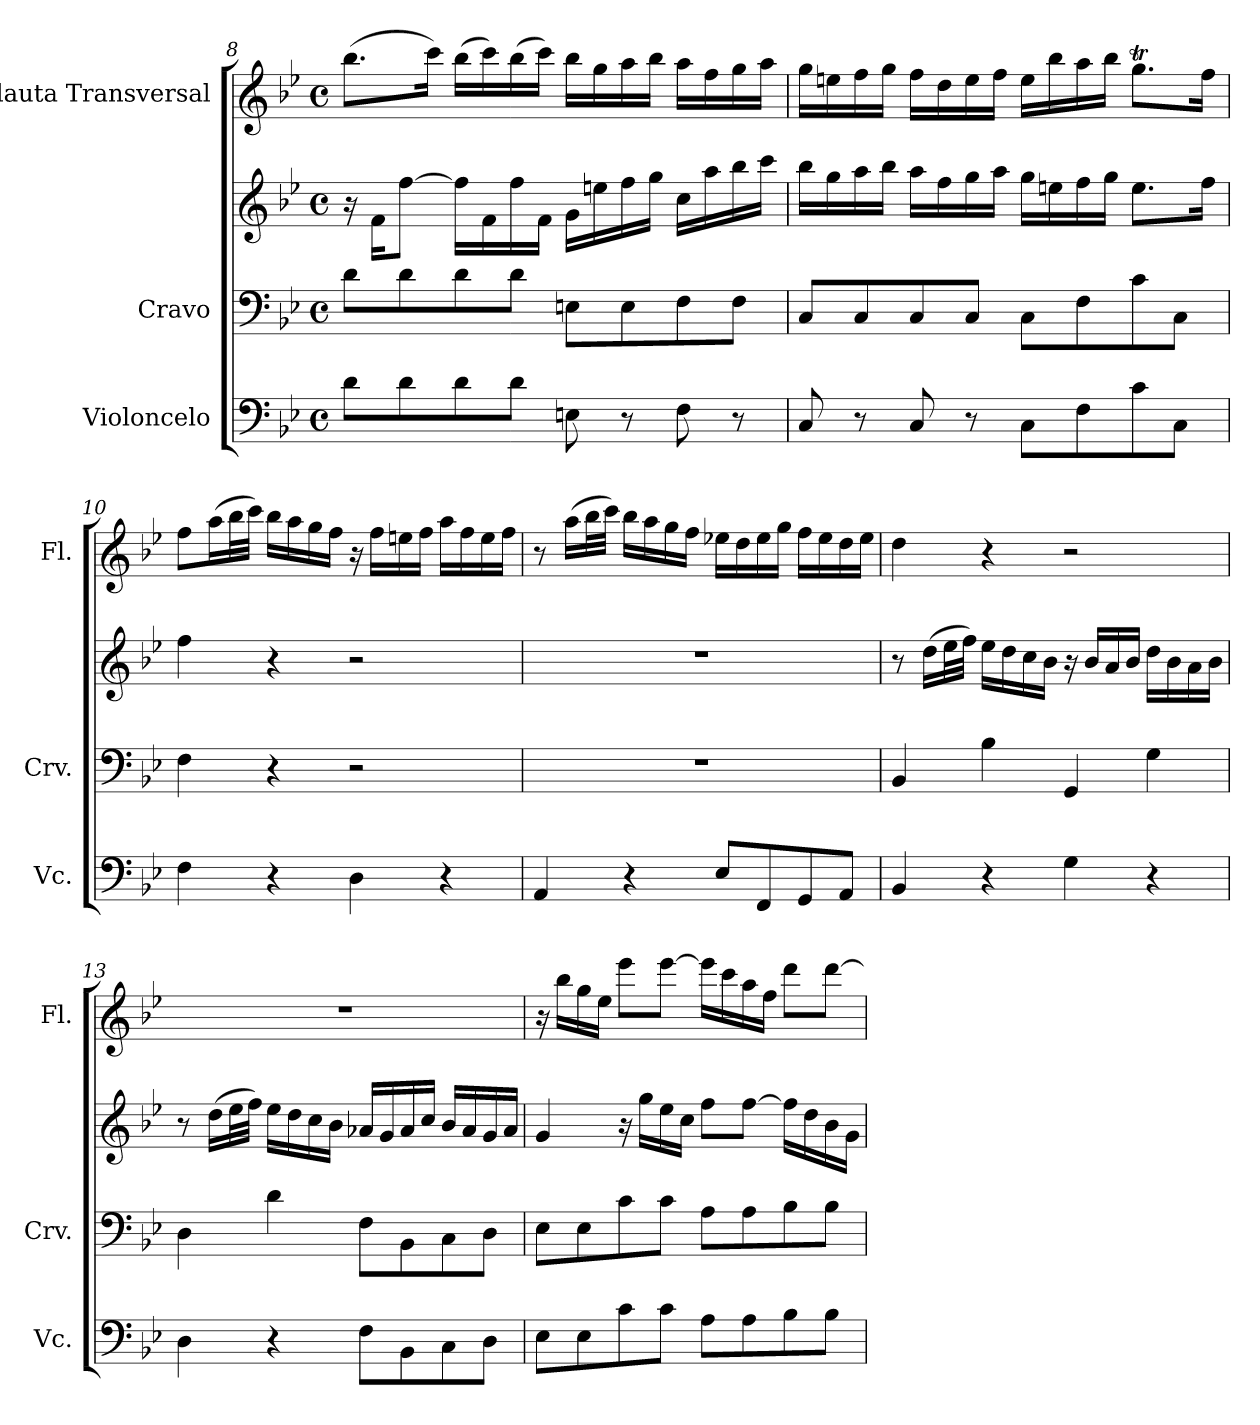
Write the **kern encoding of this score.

**kern	**kern	**kern	**kern
*part3	*part2	*part2	*part1
*staff4	*staff3	*staff2	*staff1
*I"Violoncelo	*I"Cravo	*	*I"Flauta Transversal
*I'Vc.	*I'Crv.	*	*I'Fl.
!!LO:PB:g=z
*clefF4	*clefF4	*clefG2	*clefG2
*k[b-e-]	*k[b-e-]	*k[b-e-]	*k[b-e-]
*M4/4	*M4/4	*M4/4	*M4/4
*met(c)	*met(c)	*met(c)	*met(c)
=8	=8	=8	=8
8d\L	8d\L	16r	(>8.bb-\L
.	.	16f\KL	.
8d\	8d\	[8ff\J	.
.	.	.	16ccc\Jk)
8d\	8d\	16ff\LL]	(>16bb-\LL
.	.	16f\	16ccc\)
8d\J	8d\J	16ff\	(>16bb-\
.	.	16f\JJ	16ccc\JJ)
8En\	8En\L	16g\LL	16bb-\LL
.	.	16een\	16gg\
8r	8E\	16ff\	16aa\
.	.	16gg\JJ	16bb-\JJ
8F\	8F\	16cc\LL	16aa\LL
.	.	16aa\	16ff\
8r	8F\J	16bb-\	16gg\
.	.	16ccc\JJ	16aa\JJ
=9	=9	=9	=9
8C/	8C/L	16bb-\LL	16gg\LL
.	.	16gg\	16een\
8r	8C/	16aa\	16ff\
.	.	16bb-\JJ	16gg\JJ
8C/	8C/	16aa\LL	16ff\LL
.	.	16ff\	16dd\
8r	8C/J	16gg\	16ee\
.	.	16aa\JJ	16ff\JJ
8C\L	8C\L	16gg\LL	16ee\LL
.	.	16een\	16bb-\
8F\	8F\	16ff\	16aa\
.	.	16gg\JJ	16bb-\JJ
8c\	8c\	8.ee\L	8.ggT\L
8C\J	8C\J	.	.
.	.	16ff\Jk	16ff\Jk
!!LO:LB:g=z
=10	=10	=10	=10
4F\	4F\	4ff\	8ff\L
.	.	.	(>16aa\L
.	.	.	32bb-\L
.	.	.	32ccc\JJJ)
4r	4r	4r	16bb-\LL
.	.	.	16aa\
.	.	.	16gg\
.	.	.	16ff\JJ
4D\	2r	2r	16r
.	.	.	16ff\LL
.	.	.	16een\
.	.	.	16ff\JJ
4r	.	.	16aa\LL
.	.	.	16ff\
.	.	.	16ee\
.	.	.	16ff\JJ
=11	=11	=11	=11
4AA/	1r	1r	8r
.	.	.	(>16aa\LL
.	.	.	32bb-\L
.	.	.	32ccc\JJJ)
4r	.	.	16bb-\LL
.	.	.	16aa\
.	.	.	16gg\
.	.	.	16ff\JJ
8E-/L	.	.	16ee-X\LL
.	.	.	16dd\
8FF/	.	.	16ee-\
.	.	.	16gg\JJ
8GG/	.	.	16ff\LL
.	.	.	16ee-\
8AA/J	.	.	16dd\
.	.	.	16ee-\JJ
!!LO:LB:g=z
=12	=12	=12	=12
4BB-/	4BB-/	8r	4dd\
.	.	(>16dd\LL	.
.	.	32ee-\L	.
.	.	32ff\JJJ)	.
4r	4B-\	16ee-\LL	4r
.	.	16dd\	.
.	.	16cc\	.
.	.	16b-\JJ	.
4G\	4GG/	16r	2r
.	.	16b-/LL	.
.	.	16a/	.
.	.	16b-/JJ	.
4r	4G\	16dd\LL	.
.	.	16b-\	.
.	.	16a\	.
.	.	16b-\JJ	.
=13	=13	=13	=13
4D\	4D\	8r	1r
.	.	(>16dd\LL	.
.	.	32ee-\L	.
.	.	32ff\JJJ)	.
4r	4d\	16ee-\LL	.
.	.	16dd\	.
.	.	16cc\	.
.	.	16b-\JJ	.
8F\L	8F\L	16a-X/LL	.
.	.	16g/	.
8BB-\	8BB-\	16a-/	.
.	.	16cc/JJ	.
8C\	8C\	16b-/LL	.
.	.	16a-/	.
8D\J	8D\J	16g/	.
.	.	16a-/JJ	.
!!LO:PB:g=z
=14	=14	=14	=14
8E-\L	8E-\L	4g/	16r
.	.	.	16bb-\LL
8E-\	8E-\	.	16gg\
.	.	.	16ee-\JJ
8c\	8c\	16r	8eee-\L
.	.	16gg\LL	.
8c\J	8c\J	16ee-\	[8eee-\J
.	.	16cc\JJ	.
8A\L	8A\L	8ff\L	16eee-\LL]
.	.	.	16ccc\
8A\	8A\	[8ff\J	16aa\
.	.	.	16ff\JJ
8B-\	8B-\	16ff\LL]	8ddd\L
.	.	16dd\	.
8B-\J	8B-\J	16b-\	[8ddd\J
.	.	16g\JJ	.
=	=	=	=
*-	*-	*-	*-
